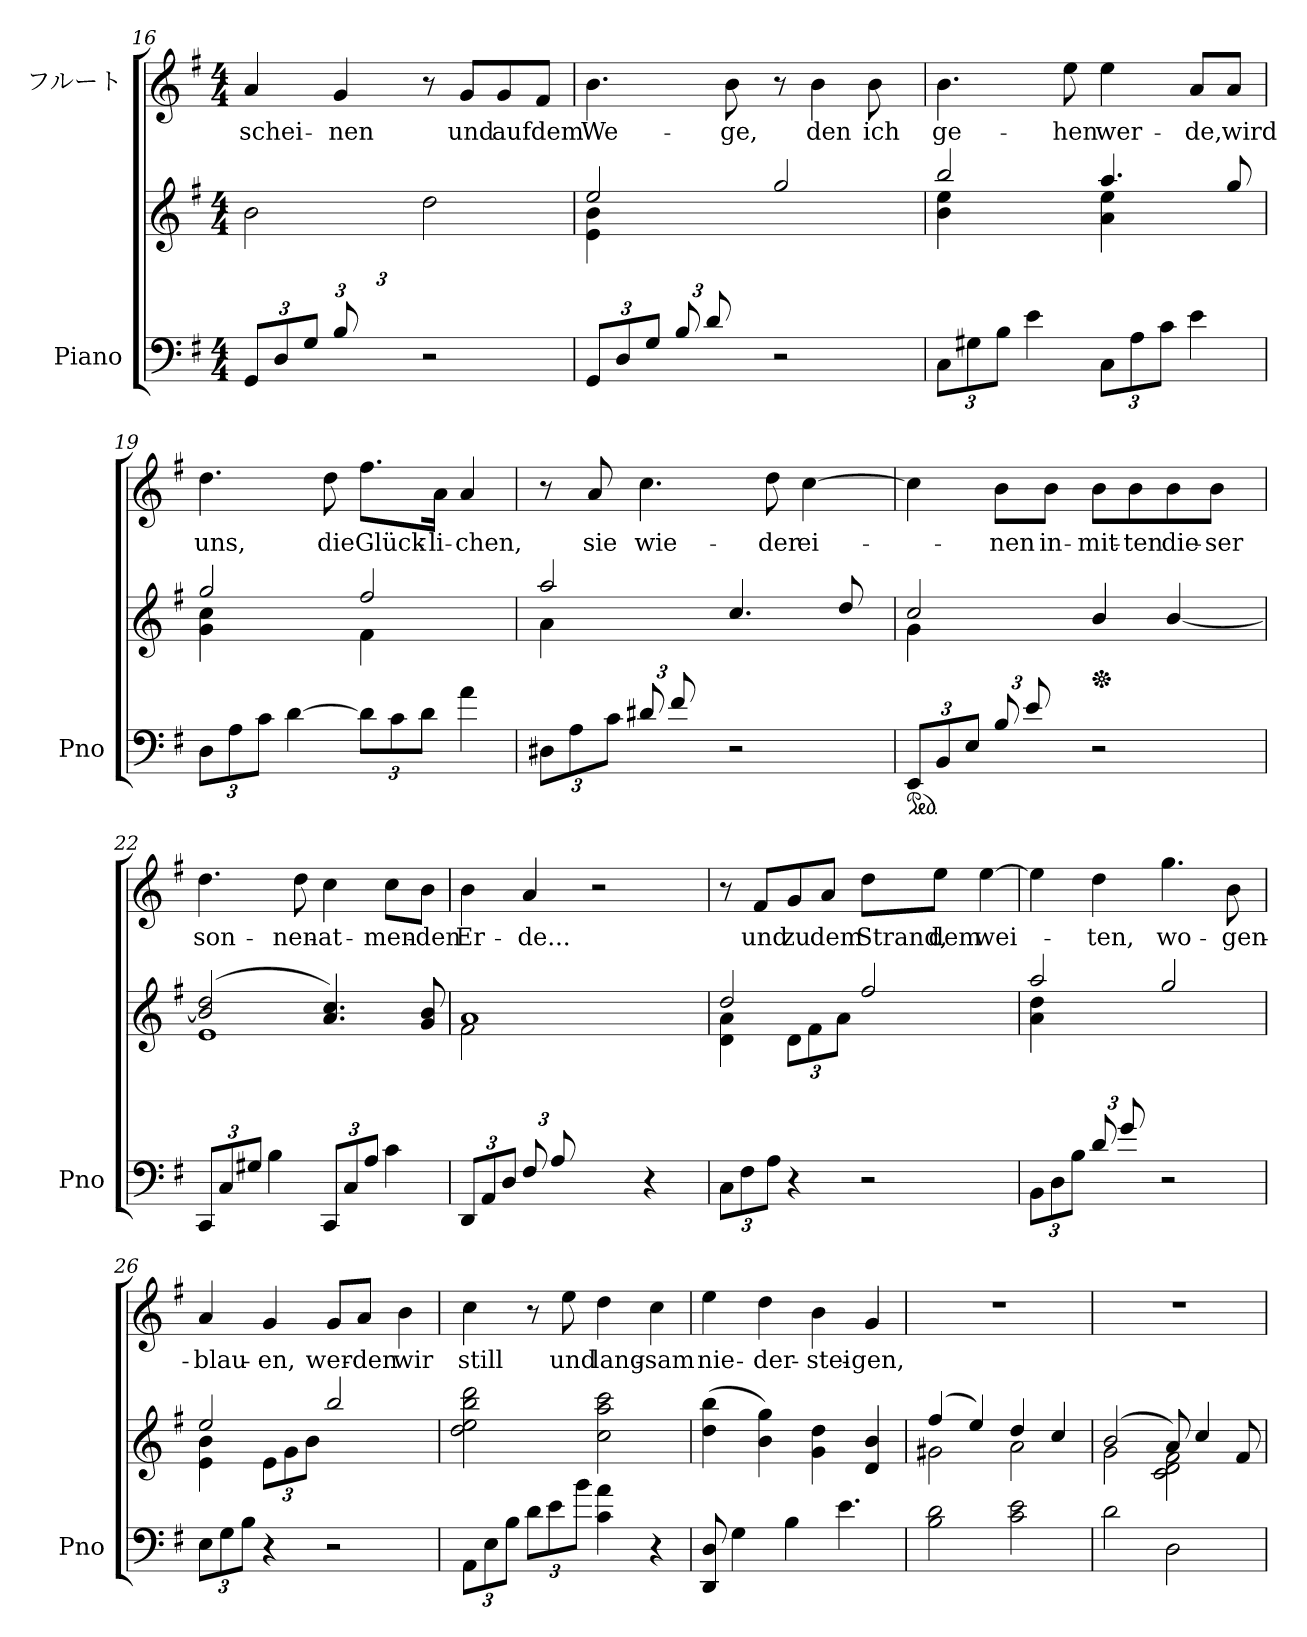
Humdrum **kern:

**kern	**kern	**kern	**text
*part2	*part2	*part1	*part1
*staff3	*staff2	*staff1	*staff1
*I"Piano	*	*I"フルート	*
*I'Pno	*	*	*
*clefF4	*clefG2	*clefG2	*
*k[f#]	*k[f#]	*k[f#]	*
*M4/4	*M4/4	*M4/4	*
*Xbrackettup	*	*	*
=16	=16	=16	=16
*	*^	*	*
!	!	!	!	!LO:LY:b
12GG/L	2b\	3ryy	4a/	schei-
12D/	.	.	.	.
12G/J	.	.	.	.
!	!	!	!	!LO:LY:b
12B/L	.	.	4g/	-nen
6ryy	.	12d\	.	.
.	.	12g\J	.	.
2r	2dd\	2ryy	8r	.
!	!	!	!	!LO:LY:b
.	.	.	8g/L	und
!	!	!	!	!LO:LY:b
.	.	.	8g/	auf
!	!	!	!	!LO:LY:b
.	.	.	8f#/J	dem
!!LO:LB:g=z
=17	=17	=17	=17	=17
*	*	*^	*	*
!	!	!	!	!	!LO:LY:b
12GG/L	2ee/	4e\ 4b\	12%5ryy	4.b\	We-
12D/	.	.	.	.	.
12G/J	.	.	.	.	.
12B/L	.	2.ryy	.	.	.
12d/	.	.	.	.	.
!	!	!	!	!	!LO:LY:b
.	.	.	.	8b\	-ge,
12ryy	.	.	12g\J	.	.
2r	2gg/	.	2ryy	8r	.
!	!	!	!	!	!LO:LY:b
.	.	.	.	4b\	den
!	!	!	!	!	!LO:LY:b
.	.	.	.	8b\	ich
*	*	*v	*v	*	*
=18	=18	=18	=18	=18
!	!	!	!	!LO:LY:b
12C\L	2bb/	4b\ 4ee\	4.b\	ge-
12G#X\	.	.	.	.
12B\J	.	.	.	.
4e\	.	4ryy	.	.
!	!	!	!	!LO:LY:b
.	.	.	8ee\	-hen
!	!	!	!	!LO:LY:b
12C\L	4.aa/	4a\ 4ee\	4ee\	wer-
12A\	.	.	.	.
12c\J	.	.	.	.
!	!	!	!	!LO:LY:b
4e\	.	4ryy	8a/L	-de,
!	!	!	!	!LO:LY:b
.	8gg/	.	8a/J	wird
=19	=19	=19	=19	=19
!	!	!	!	!LO:LY:b
12D\L	2gg/	4g\ 4cc\	4.dd\	uns,
12A\	.	.	.	.
12c\J	.	.	.	.
[4d\	.	4ryy	.	.
!	!	!	!	!LO:LY:b
.	.	.	8dd\	die
!	!	!	!	!LO:LY:b
12d\L]	2ff#/	4f#\	8.ff#\L	Glück-
12c\	.	.	.	.
12d\J	.	.	.	.
!	!	!	!	!LO:LY:b
.	.	.	16a\Jk	-li-
!	!	!	!	!LO:LY:b
4a\	.	4ryy	4a/	-chen,
!!LO:LB:g=z
=20	=20	=20	=20	=20
*	*	*^	*	*
12D#X\L	2aa/	4a\	12%5ryy	8r	.
12A\	.	.	.	.	.
!	!	!	!	!	!LO:LY:b
.	.	.	.	8a/	sie
12c\J	.	.	.	.	.
!	!	!	!	!	!LO:LY:b
12d#X/L	.	2.ryy	.	4.cc\	wie-
12f#/	.	.	.	.	.
12ryy	.	.	12a\J	.	.
2r	4.cc/	.	2ryy	.	.
!	!	!	!	!	!LO:LY:b
.	.	.	.	8dd\	-der
!	!	!	!	!	!LO:LY:b
.	.	.	.	[4cc\	ei-
.	8dd/	.	.	.	.
=21	=21	=21	=21	=21	=21
*ped	*	*	*	*	*
12EE/L	2cc/	4g\	12%5ryy	4cc\]	.
12BB/	.	.	.	.	.
12E/J	.	.	.	.	.
!	!	!	!	!	!LO:LY:b
12B/L	.	2.ryy	.	8b\L	-nen
12e/	.	.	.	.	.
!	!	!	!	!	!LO:LY:b
.	.	.	.	8b\J	in-
12ryy	.	.	12g\J	.	.
*	*Xped	*	*	*	*
!	!	!	!	!	!LO:LY:b
2r	4b/	.	2ryy	8b\L	-mit-
!	!	!	!	!	!LO:LY:b
.	.	.	.	8b\	-ten
!	!	!	!	!	!LO:LY:b
.	[4b/	.	.	8b\	die-
!	!	!	!	!	!LO:LY:b
.	.	.	.	8b\J	-ser
*	*	*v	*v	*	*
=22	=22	=22	=22	=22
!	!	!	!	!LO:LY:b
12CC/L	(>2b/] 2dd/	1e	4.dd\	son-
12C/	.	.	.	.
12G#X/J	.	.	.	.
4B\	.	.	.	.
!	!	!	!	!LO:LY:b
.	.	.	8dd\	-nen-
!	!	!	!	!LO:LY:b
12CC/L	4.a/ 4.cc/)	.	4cc\	-at-
12C/	.	.	.	.
12A/J	.	.	.	.
!	!	!	!	!LO:LY:b
4c\	.	.	8cc\L	-men-
!	!	!	!	!LO:LY:b
.	8g/ 8b/	.	8b\J	-den
!!LO:LB:g=z
=23	=23	=23	=23	=23
*	*	*^	*	*
!	!	!	!	!	!LO:LY:b
12DD/L	1a	2f#\	12%5ryy	4b\	Er-
12AA/	.	.	.	.	.
12D/J	.	.	.	.	.
!	!	!	!	!	!LO:LY:b
12F#/L	.	.	.	4a/	-de...
12A/	.	.	.	.	.
3ryy	.	.	12d\J	.	.
.	.	2ryy	4f#\	2r	.
4r	.	.	4ryy	.	.
*	*	*v	*v	*	*
=24	=24	=24	=24	=24
12C\L	2dd/	4d\ 4a\	8r	.
12F#\	.	.	.	.
!	!	!	!	!LO:LY:b
.	.	.	8f#/L	und
12A\J	.	.	.	.
*	*	*Xbrackettup	*	*
!	!	!	!	!LO:LY:b
4r	.	12d\L	8g/	zu
.	.	12f#\	.	.
!	!	!	!	!LO:LY:b
.	.	.	8a/J	dem
.	.	12a\J	.	.
!	!	!	!	!LO:LY:b
2r	2ff#/	2ryy	8dd\L	Strand,
!	!	!	!	!LO:LY:b
.	.	.	8ee\J	dem
!	!	!	!	!LO:LY:b
.	.	.	[4ee\	wei-
=25	=25	=25	=25	=25
*	*	*^	*	*
12BB\L	2aa/	4a\ 4dd\	12%5ryy	4ee\]	.
12D\	.	.	.	.	.
12B\J	.	.	.	.	.
!	!	!	!	!	!LO:LY:b
12d/L	.	2.ryy	.	4dd\	-ten,
12g/	.	.	.	.	.
12ryy	.	.	12b\J	.	.
!	!	!	!	!	!LO:LY:b
2r	2gg/	.	2ryy	4.gg\	wo-
!	!	!	!	!	!LO:LY:b
.	.	.	.	8b\	-gen-
*	*	*v	*v	*	*
!!LO:PB:g=z
=26	=26	=26	=26	=26
!	!	!	!	!LO:LY:b
12E\L	2ee/	4e\ 4b\	4a/	-blau-
12G\	.	.	.	.
12B\J	.	.	.	.
!	!	!	!	!LO:LY:b
4r	.	12e\L	4g/	-en,
.	.	12g\	.	.
.	.	12b\J	.	.
!	!	!	!	!LO:LY:b
2r	2bb/	2ryy	8g/L	wer-
!	!	!	!	!LO:LY:b
.	.	.	8a/J	-den
!	!	!	!	!LO:LY:b
.	.	.	4b\	wir
*	*v	*v	*	*
=27	=27	=27	=27
!	!	!	!LO:LY:b
12AA\L	2dd\ 2ee\ 2bb\ 2ddd\	4cc\	still
12E\	.	.	.
12B\J	.	.	.
12d\L	.	8r	.
12e\	.	.	.
!	!	!	!LO:LY:b
.	.	8ee\	und
12b\J	.	.	.
!	!	!	!LO:LY:b
4c\ 4a\	2cc\ 2aa\ 2ccc\	4dd\	lang-
!	!	!	!LO:LY:b
4r	.	4cc\	-sam
=28	=28	=28	=28
!	!	!	!LO:LY:b
8DD/ 8D/	(>4dd\ 4bb\	4ee\	nie-
4G\	.	.	.
!	!	!	!LO:LY:b
.	4b\ 4gg\)	4dd\	-der-
4B\	.	.	.
!	!	!	!LO:LY:b
.	4g\ 4dd\	4b\	-stei-
4.e\	.	.	.
!	!	!	!LO:LY:b
.	4d/ 4b/	4g/	-gen,
=29	=29	=29	=29
*	*^	*	*
2B\ 2d\	(>4ff#/	2g#X\	1r	.
.	4ee/)	.	.	.
2c\ 2e\	4dd/	2a\	.	.
.	4cc/	.	.	.
!!LO:LB:g=z
=30	=30	=30	=30	=30
2d\	(>2b/	2g\	1r	.
2D\	8a/)	2c\ 2d\ 2f#\	.	.
.	4cc/	.	.	.
.	8f#/	.	.	.
*	*v	*v	*	*
=	=	=	=
*-	*-	*-	*-
